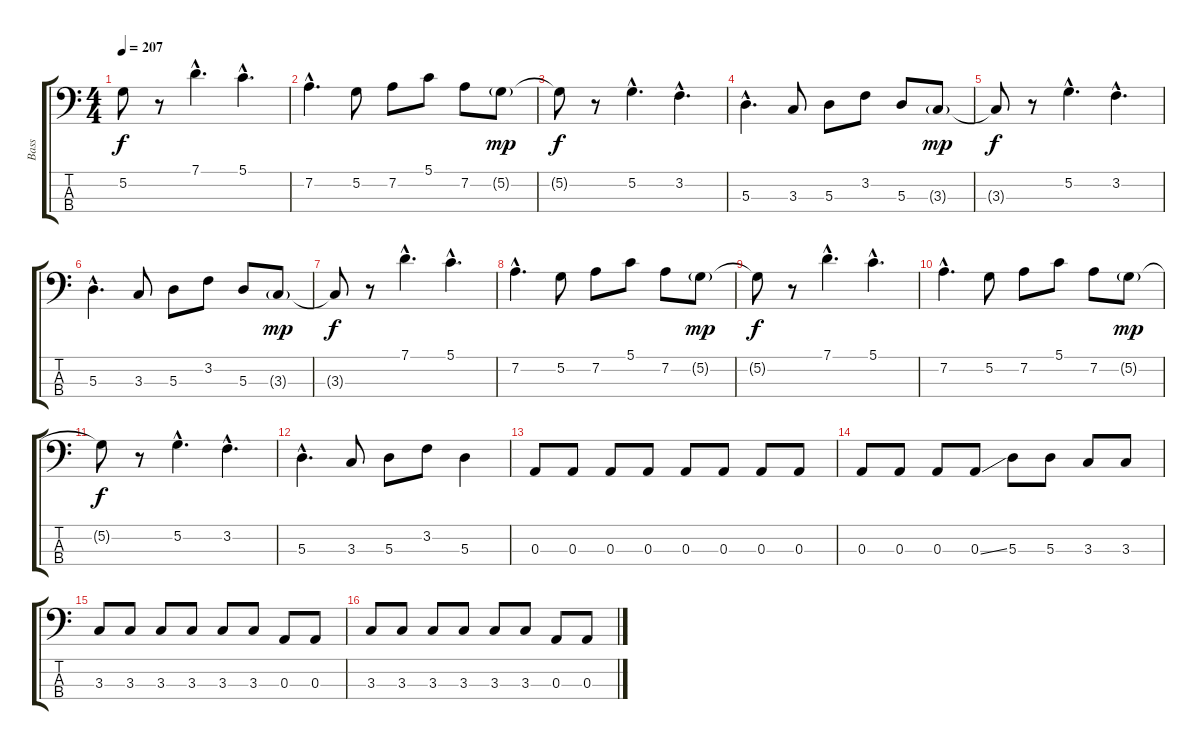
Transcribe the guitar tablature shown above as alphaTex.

\track ("Bass" "Bass") {instrument electricbasspick}
\staff {score tabs}
\tuning (G2 D2 A1 E1) {hide}
\ts (4 4)
\tempo 207
\clef f4
\ks c
5.2{t}.8{dy f} r.8 7.1{hac}.4{d} 5.1{hac}.4{d} |
7.2{hac}.4{d} 5.2.8 7.2.8 5.1.8 7.2.8 5.2{g}.8{dy mp} |
5.2{t}.8{dy f} r.8 5.2{hac}.4{d} 3.2{hac}.4{d} |
5.3{hac}.4{d} 3.3.8 5.3.8 3.2.8 5.3.8 3.3{g}.8{dy mp} |
3.3{t}.8{dy f} r.8 5.2{hac}.4{d} 3.2{hac}.4{d} |
5.3{hac}.4{d} 3.3.8 5.3.8 3.2.8 5.3.8 3.3{g}.8{dy mp} |
3.3{t}.8{dy f} r.8 7.1{hac}.4{d} 5.1{hac}.4{d} |
7.2{hac}.4{d} 5.2.8 7.2.8 5.1.8 7.2.8 5.2{g}.8{dy mp} |
5.2{t}.8{dy f} r.8 7.1{hac}.4{d} 5.1{hac}.4{d} |
7.2{hac}.4{d} 5.2.8 7.2.8 5.1.8 7.2.8 5.2{g}.8{dy mp} |
5.2{t}.8{dy f} r.8 5.2{hac}.4{d} 3.2{hac}.4{d} |
5.3{hac}.4{d} 3.3.8 5.3.8 3.2.8 5.3.4 |
0.3.8 0.3.8 0.3.8 0.3.8 0.3.8 0.3.8 0.3.8 0.3.8 |
0.3.8 0.3.8 0.3.8 0.3{ss}.8 5.3.8 5.3.8 3.3.8 3.3.8 |
3.3.8 3.3.8 3.3.8 3.3.8 3.3.8 3.3.8 0.3.8 0.3.8 |
3.3.8 3.3.8 3.3.8 3.3.8 3.3.8 3.3.8 0.3.8 0.3.8
